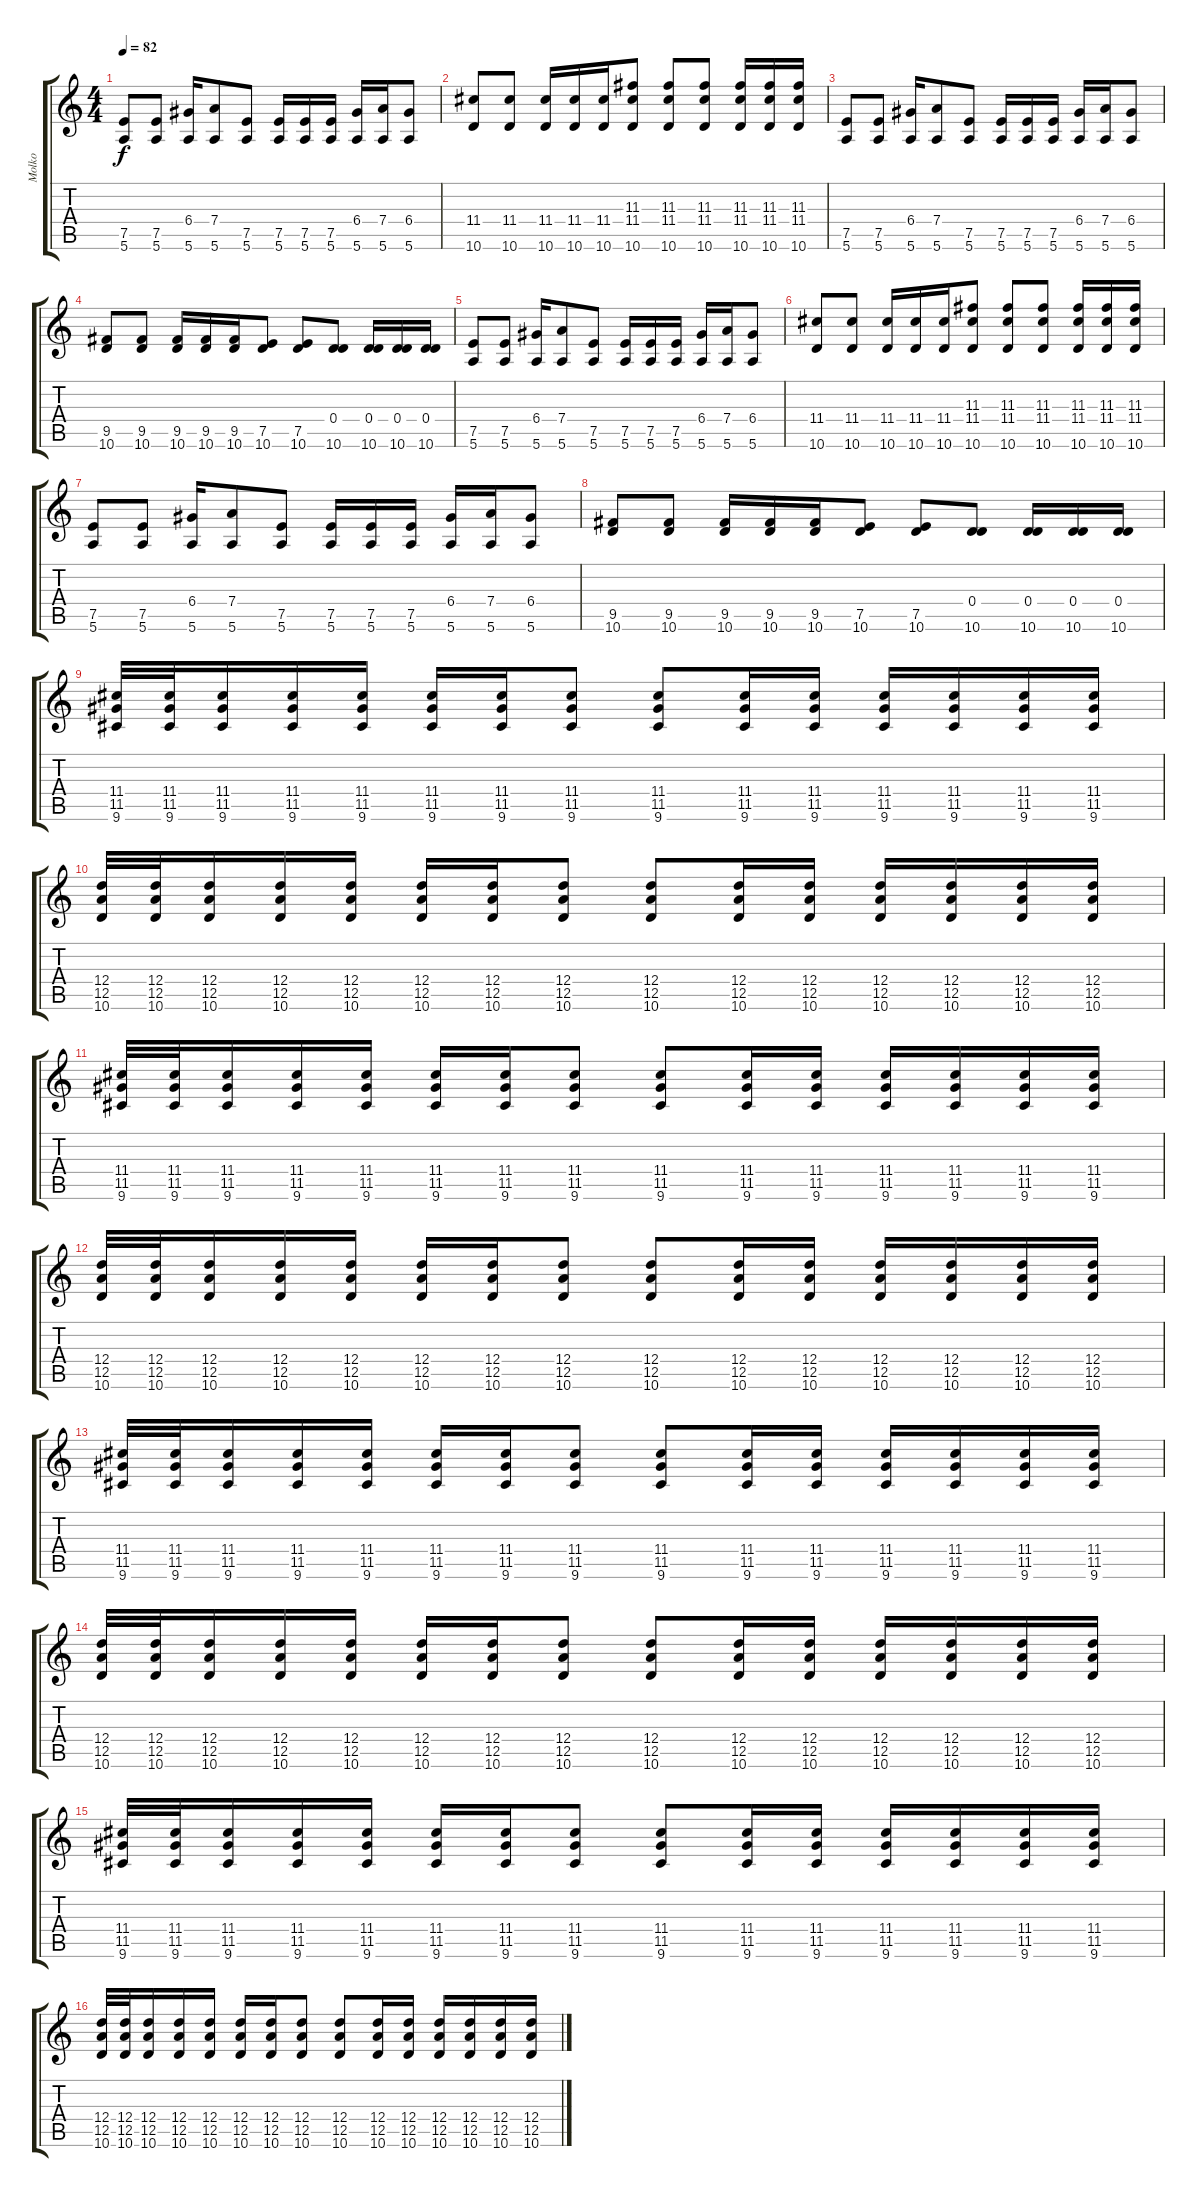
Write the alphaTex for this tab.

\track ("Molko" "Molko") {instrument electricguitarclean}
\staff {score tabs}
\tuning (E4 B3 G3 D3 A2 E2) {hide}
\ts (4 4)
\tempo 82
\clef g2
\ks c
(7.5 5.6).8{dy f instrument electricguitarclean} (7.5 5.6).8 (6.4 5.6).16 (7.4 5.6).8 (7.5 5.6).8 (7.5 5.6).16 (7.5 5.6).16 (7.5 5.6).16 (6.4 5.6).16 (7.4 5.6).16 (6.4 5.6).8 |
(11.4 10.6).8 (11.4 10.6).8 (11.4 10.6).16 (11.4 10.6).16 (11.4 10.6).16 (11.3 11.4 10.6).8 (11.3 11.4 10.6).8 (11.3 11.4 10.6).8 (11.3 11.4 10.6).16 (11.3 11.4 10.6).16 (11.3 11.4 10.6).16 |
(7.5 5.6).8 (7.5 5.6).8 (6.4 5.6).16 (7.4 5.6).8 (7.5 5.6).8 (7.5 5.6).16 (7.5 5.6).16 (7.5 5.6).16 (6.4 5.6).16 (7.4 5.6).16 (6.4 5.6).8 |
(9.5 10.6).8 (9.5 10.6).8 (9.5 10.6).16 (9.5 10.6).16 (9.5 10.6).16 (7.5 10.6).8 (7.5 10.6).8 (0.4 10.6).8 (0.4 10.6).16 (0.4 10.6).16 (0.4 10.6).16 |
(7.5 5.6).8 (7.5 5.6).8 (6.4 5.6).16 (7.4 5.6).8 (7.5 5.6).8 (7.5 5.6).16 (7.5 5.6).16 (7.5 5.6).16 (6.4 5.6).16 (7.4 5.6).16 (6.4 5.6).8 |
(11.4 10.6).8 (11.4 10.6).8 (11.4 10.6).16 (11.4 10.6).16 (11.4 10.6).16 (11.3 11.4 10.6).8 (11.3 11.4 10.6).8 (11.3 11.4 10.6).8 (11.3 11.4 10.6).16 (11.3 11.4 10.6).16 (11.3 11.4 10.6).16 |
(7.5 5.6).8 (7.5 5.6).8 (6.4 5.6).16 (7.4 5.6).8 (7.5 5.6).8 (7.5 5.6).16 (7.5 5.6).16 (7.5 5.6).16 (6.4 5.6).16 (7.4 5.6).16 (6.4 5.6).8 |
(9.5 10.6).8 (9.5 10.6).8 (9.5 10.6).16 (9.5 10.6).16 (9.5 10.6).16 (7.5 10.6).8 (7.5 10.6).8 (0.4 10.6).8 (0.4 10.6).16 (0.4 10.6).16 (0.4 10.6).16 |
(11.4 11.5 9.6).32{instrument overdrivenguitar} (11.4 11.5 9.6).32 (11.4 11.5 9.6).16 (11.4 11.5 9.6).16 (11.4 11.5 9.6).16 (11.4 11.5 9.6).16 (11.4 11.5 9.6).16 (11.4 11.5 9.6).8 (11.4 11.5 9.6).8 (11.4 11.5 9.6).16 (11.4 11.5 9.6).16 (11.4 11.5 9.6).16 (11.4 11.5 9.6).16 (11.4 11.5 9.6).16 (11.4 11.5 9.6).16 |
(12.4 12.5 10.6).32{instrument overdrivenguitar} (12.4 12.5 10.6).32 (12.4 12.5 10.6).16 (12.4 12.5 10.6).16 (12.4 12.5 10.6).16 (12.4 12.5 10.6).16 (12.4 12.5 10.6).16 (12.4 12.5 10.6).8 (12.4 12.5 10.6).8 (12.4 12.5 10.6).16 (12.4 12.5 10.6).16 (12.4 12.5 10.6).16 (12.4 12.5 10.6).16 (12.4 12.5 10.6).16 (12.4 12.5 10.6).16 |
(11.4 11.5 9.6).32{instrument overdrivenguitar} (11.4 11.5 9.6).32 (11.4 11.5 9.6).16 (11.4 11.5 9.6).16 (11.4 11.5 9.6).16 (11.4 11.5 9.6).16 (11.4 11.5 9.6).16 (11.4 11.5 9.6).8 (11.4 11.5 9.6).8 (11.4 11.5 9.6).16 (11.4 11.5 9.6).16 (11.4 11.5 9.6).16 (11.4 11.5 9.6).16 (11.4 11.5 9.6).16 (11.4 11.5 9.6).16 |
(12.4 12.5 10.6).32{instrument overdrivenguitar} (12.4 12.5 10.6).32 (12.4 12.5 10.6).16 (12.4 12.5 10.6).16 (12.4 12.5 10.6).16 (12.4 12.5 10.6).16 (12.4 12.5 10.6).16 (12.4 12.5 10.6).8 (12.4 12.5 10.6).8 (12.4 12.5 10.6).16 (12.4 12.5 10.6).16 (12.4 12.5 10.6).16 (12.4 12.5 10.6).16 (12.4 12.5 10.6).16 (12.4 12.5 10.6).16 |
(11.4 11.5 9.6).32{instrument overdrivenguitar} (11.4 11.5 9.6).32 (11.4 11.5 9.6).16 (11.4 11.5 9.6).16 (11.4 11.5 9.6).16 (11.4 11.5 9.6).16 (11.4 11.5 9.6).16 (11.4 11.5 9.6).8 (11.4 11.5 9.6).8 (11.4 11.5 9.6).16 (11.4 11.5 9.6).16 (11.4 11.5 9.6).16 (11.4 11.5 9.6).16 (11.4 11.5 9.6).16 (11.4 11.5 9.6).16 |
(12.4 12.5 10.6).32{instrument overdrivenguitar} (12.4 12.5 10.6).32 (12.4 12.5 10.6).16 (12.4 12.5 10.6).16 (12.4 12.5 10.6).16 (12.4 12.5 10.6).16 (12.4 12.5 10.6).16 (12.4 12.5 10.6).8 (12.4 12.5 10.6).8 (12.4 12.5 10.6).16 (12.4 12.5 10.6).16 (12.4 12.5 10.6).16 (12.4 12.5 10.6).16 (12.4 12.5 10.6).16 (12.4 12.5 10.6).16 |
(11.4 11.5 9.6).32{instrument overdrivenguitar} (11.4 11.5 9.6).32 (11.4 11.5 9.6).16 (11.4 11.5 9.6).16 (11.4 11.5 9.6).16 (11.4 11.5 9.6).16 (11.4 11.5 9.6).16 (11.4 11.5 9.6).8 (11.4 11.5 9.6).8 (11.4 11.5 9.6).16 (11.4 11.5 9.6).16 (11.4 11.5 9.6).16 (11.4 11.5 9.6).16 (11.4 11.5 9.6).16 (11.4 11.5 9.6).16 |
(12.4 12.5 10.6).32{instrument overdrivenguitar} (12.4 12.5 10.6).32 (12.4 12.5 10.6).16 (12.4 12.5 10.6).16 (12.4 12.5 10.6).16 (12.4 12.5 10.6).16 (12.4 12.5 10.6).16 (12.4 12.5 10.6).8 (12.4 12.5 10.6).8 (12.4 12.5 10.6).16 (12.4 12.5 10.6).16 (12.4 12.5 10.6).16 (12.4 12.5 10.6).16 (12.4 12.5 10.6).16 (12.4 12.5 10.6).16
